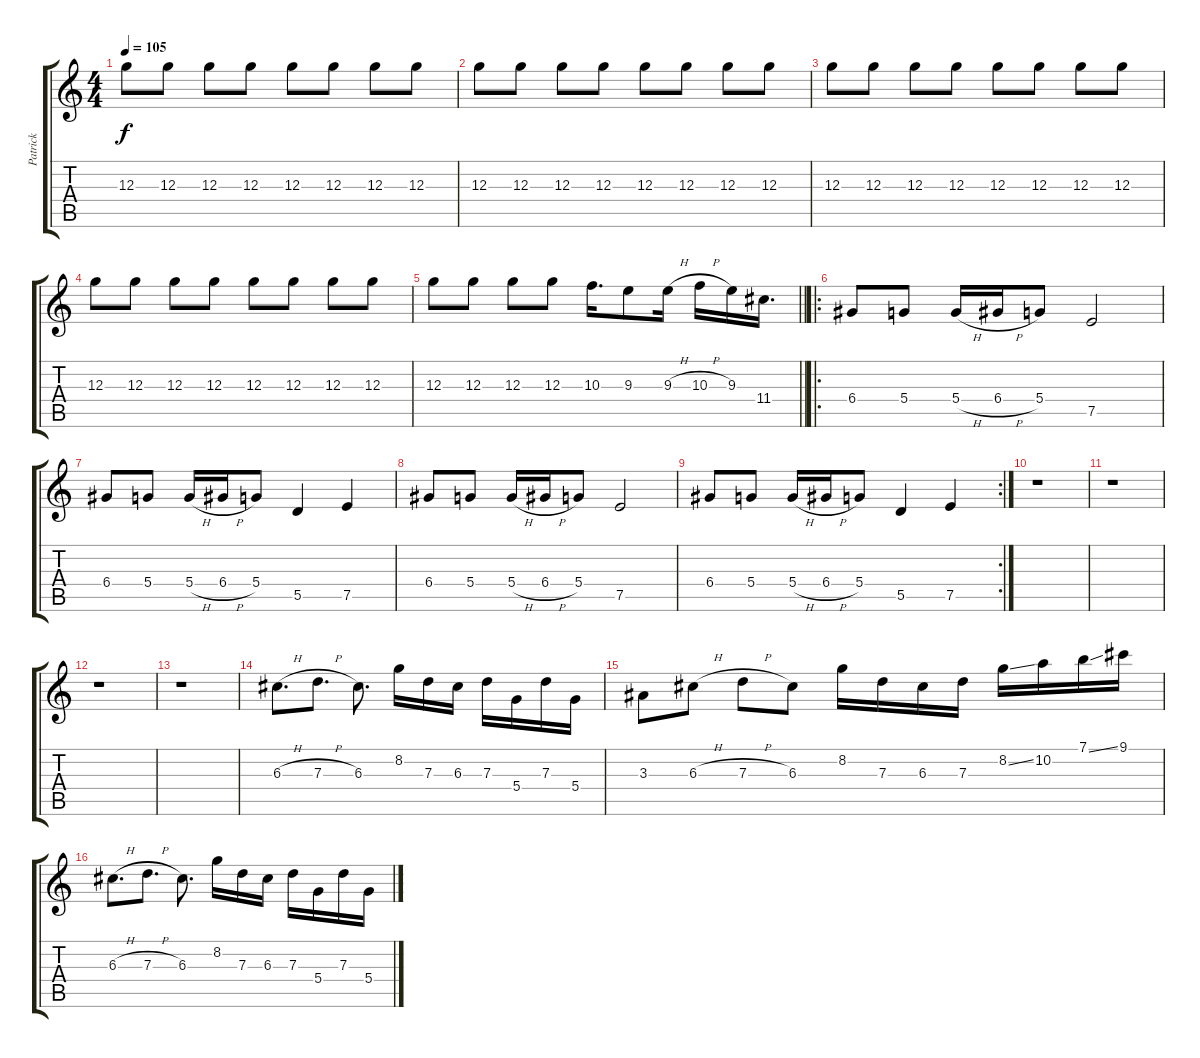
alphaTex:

\track ("Patrick" "Patrick") {instrument overdrivenguitar}
\staff {score tabs}
\tuning (E4 B3 G3 D3 A2 D2) {hide}
\ts (4 4)
\tempo 105
\clef g2
\ks c
12.3.8{dy f} 12.3.8 12.3.8 12.3.8 12.3.8 12.3.8 12.3.8 12.3.8 |
12.3.8 12.3.8 12.3.8 12.3.8 12.3.8 12.3.8 12.3.8 12.3.8 |
12.3.8 12.3.8 12.3.8 12.3.8 12.3.8 12.3.8 12.3.8 12.3.8 |
12.3.8 12.3.8 12.3.8 12.3.8 12.3.8 12.3.8 12.3.8 12.3.8 |
\barLineRight lightlight
12.3.8 12.3.8 12.3.8 12.3.8 10.3.16{d} 9.3.8 9.3{h}.16 10.3{h}.16 9.3.16 11.4.16{d} |
\ro
6.4.8 5.4.8 5.4{h}.16 6.4{h}.16 5.4.8 7.5.2 |
6.4.8 5.4.8 5.4{h}.16 6.4{h}.16 5.4.8 5.5.4 7.5.4 |
6.4.8 5.4.8 5.4{h}.16 6.4{h}.16 5.4.8 7.5.2 |
\rc 2
6.4.8 5.4.8 5.4{h}.16 6.4{h}.16 5.4.8 5.5.4 7.5.4 |
r.1 |
r.1 |
r.1 |
r.1 |
6.3{h}.8{d} 7.3{h}.8{d} 6.3.8{d} 8.2.16 7.3.16 6.3.16 7.3.16 5.4.16 7.3.16 5.4.16 |
3.3.8 6.3{h}.8 7.3{h}.8 6.3.8 8.2.16 7.3.16 6.3.16 7.3.16 8.2{ss}.16 10.2.16 7.1{ss}.16 9.1.16 |
6.3{h}.8{d} 7.3{h}.8{d} 6.3.8{d} 8.2.16 7.3.16 6.3.16 7.3.16 5.4.16 7.3.16 5.4.16
